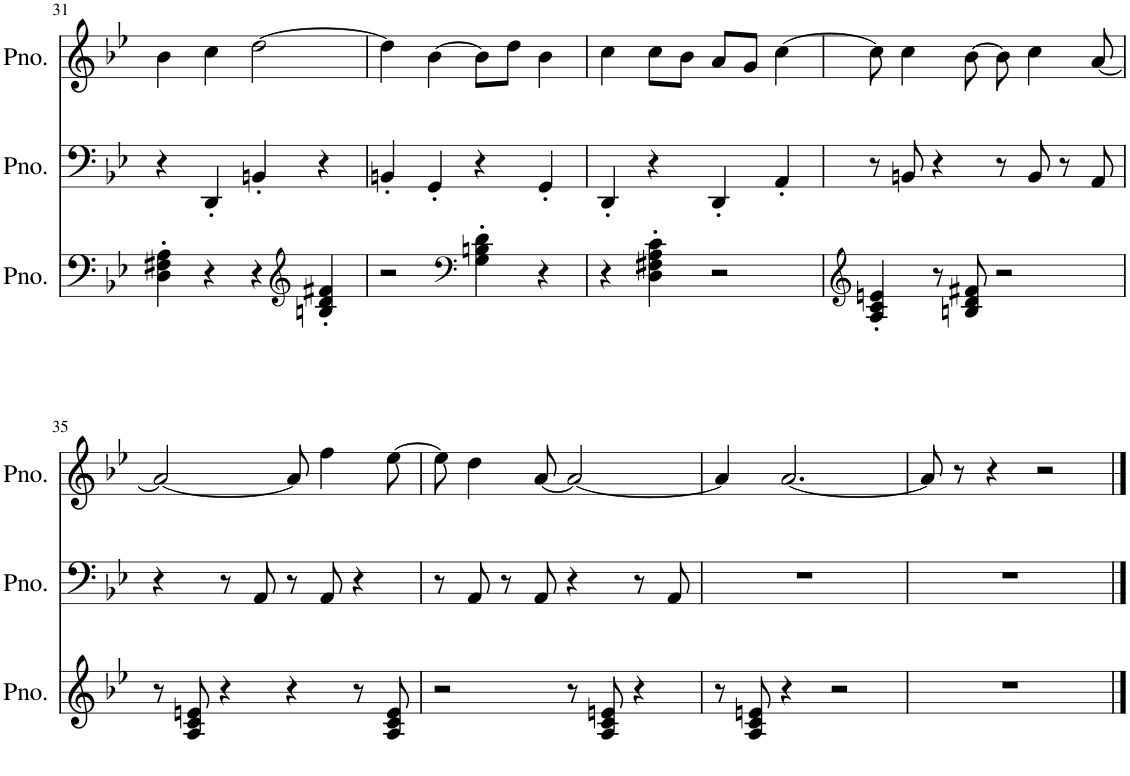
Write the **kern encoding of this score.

**kern	**kern	**kern
*part3	*part2	*part1
*staff3	*staff2	*staff1
*I"Piano	*I"Piano	*I"Piano
*I'Pno.	*I'Pno.	*I'Pno.
!!LO:PB:g=z
*clefF4	*clefF4	*clefG2
*k[b-e-]	*k[b-e-]	*k[b-e-]
*M4/4	*M4/4	*M4/4
=31	=31	=31
4D\' 4F#X\' 4A\'	4r	4b-\
4r	4DD'/	4cc\
4r	4BBn'/	[2dd\
*clefG2	*	*
4Bn/' 4d/' 4f#X/'	4r	.
=32	=32	=32
2r	4BBn'/	4dd\]
.	4GG'/	[4b-\
*clefF4	*	*
4G\' 4Bn\' 4d\'	4r	8b-\L]
.	.	8dd\J
4r	4GG'/	4b-\
=33	=33	=33
4r	4DD'/	4cc\
4D\' 4F#X\' 4A\' 4c\'	4r	8cc\L
.	.	8b-\J
2r	4DD'/	8a/L
.	.	8g/J
.	4AA'/	[4cc\
=34	=34	=34
*clefG2	*	*
4A/' 4c/' 4en/'	8r	8cc\]
.	8BBn/	4cc\
8r	4r	.
8Bn/ 8d/ 8f#X/	.	[8b-\
2r	8r	8b-\]
.	8BB/	4cc\
.	8r	.
.	8AA/	[8a/
!!LO:LB:g=z
=35	=35	=35
8r	4r	2a/_
8A/ 8c/ 8en/	.	.
4r	8r	.
.	8AA/	.
4r	8r	8a/]
.	8AA/	4ff\
8r	4r	.
8A/ 8c/ 8e/	.	[8ee-\
=36	=36	=36
2r	8r	8ee-\]
.	8AA/	4dd\
.	8r	.
.	8AA/	[8a/
8r	4r	2a/_
8A/ 8c/ 8en/	.	.
4r	8r	.
.	8AA/	.
=37	=37	=37
8r	1r	4a/]
8A/ 8c/ 8en/	.	.
4r	.	[2.a/
2r	.	.
=38	=38	=38
1r	1r	8a/]
.	.	8r
.	.	4r
.	.	2r
==	==	==
*-	*-	*-
